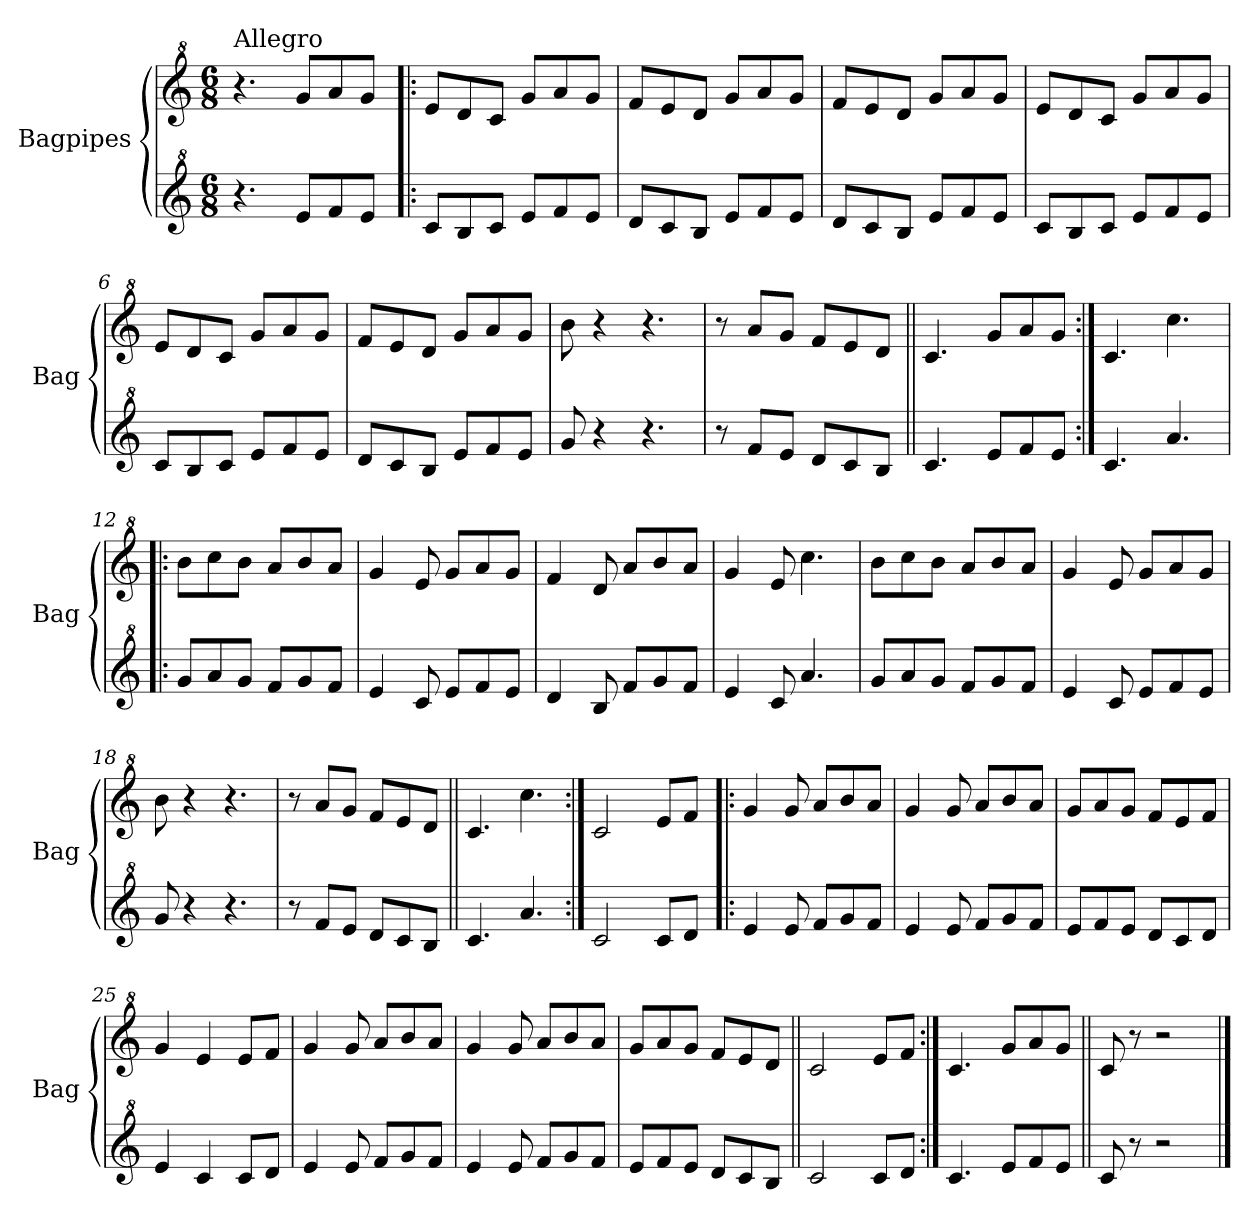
**kern	**kern
*part2	*part1
*staff2	*staff1
*I"Bagpipes	*I"Bagpipes
*I'Bag	*I'Bag
*clefG^2	*clefG^2
*k[]	*k[]
*C:	*C:
*M6/8	*M6/8
=1	=1
!	!LO:TX:a:t=Allegro
4.r	4.r
8ee/L	8gg/L
8ff/	8aa/
8ee/J	8gg/J
=2!|:	=2!|:
8cc/L	8ee/L
8b/	8dd/
8cc/J	8cc/J
8ee/L	8gg/L
8ff/	8aa/
8ee/J	8gg/J
=3	=3
8dd/L	8ff/L
8cc/	8ee/
8b/J	8dd/J
8ee/L	8gg/L
8ff/	8aa/
8ee/J	8gg/J
=4	=4
8dd/L	8ff/L
8cc/	8ee/
8b/J	8dd/J
8ee/L	8gg/L
8ff/	8aa/
8ee/J	8gg/J
=5	=5
8cc/L	8ee/L
8b/	8dd/
8cc/J	8cc/J
8ee/L	8gg/L
8ff/	8aa/
8ee/J	8gg/J
=6	=6
8cc/L	8ee/L
8b/	8dd/
8cc/J	8cc/J
8ee/L	8gg/L
8ff/	8aa/
8ee/J	8gg/J
=7	=7
8dd/L	8ff/L
8cc/	8ee/
8b/J	8dd/J
8ee/L	8gg/L
8ff/	8aa/
8ee/J	8gg/J
=8	=8
8gg/	8bb\
4r	4r
4.r	4.r
!!LO:LB:g=z
=9	=9
8r	8r
8ff/L	8aa/L
8ee/J	8gg/J
8dd/L	8ff/L
8cc/	8ee/
8b/J	8dd/J
=10||	=10||
4.cc/	4.cc/
8ee/L	8gg/L
8ff/	8aa/
8ee/J	8gg/J
=11:|!	=11:|!
4.cc/	4.cc/
4.aa/	4.ccc\
=12!|:	=12!|:
8gg/L	8bb\L
8aa/	8ccc\
8gg/J	8bb\J
8ff/L	8aa/L
8gg/	8bb/
8ff/J	8aa/J
=13	=13
4ee/	4gg/
8cc/	8ee/
8ee/L	8gg/L
8ff/	8aa/
8ee/J	8gg/J
=14	=14
4dd/	4ff/
8b/	8dd/
8ff/L	8aa/L
8gg/	8bb/
8ff/J	8aa/J
=15	=15
4ee/	4gg/
8cc/	8ee/
4.aa/	4.ccc\
=16	=16
8gg/L	8bb\L
8aa/	8ccc\
8gg/J	8bb\J
8ff/L	8aa/L
8gg/	8bb/
8ff/J	8aa/J
!!LO:LB:g=z
=17	=17
4ee/	4gg/
8cc/	8ee/
8ee/L	8gg/L
8ff/	8aa/
8ee/J	8gg/J
=18	=18
8gg/	8bb\
4r	4r
4.r	4.r
=19	=19
8r	8r
8ff/L	8aa/L
8ee/J	8gg/J
8dd/L	8ff/L
8cc/	8ee/
8b/J	8dd/J
=20||	=20||
4.cc/	4.cc/
4.aa/	4.ccc\
=21:|!	=21:|!
2cc/	2cc/
8cc/L	8ee/L
8dd/J	8ff/J
=22!|:	=22!|:
4ee/	4gg/
8ee/	8gg/
8ff/L	8aa/L
8gg/	8bb/
8ff/J	8aa/J
=23	=23
4ee/	4gg/
8ee/	8gg/
8ff/L	8aa/L
8gg/	8bb/
8ff/J	8aa/J
=24	=24
8ee/L	8gg/L
8ff/	8aa/
8ee/J	8gg/J
8dd/L	8ff/L
8cc/	8ee/
8dd/J	8ff/J
=25	=25
4ee/	4gg/
4cc/	4ee/
8cc/L	8ee/L
8dd/J	8ff/J
!!LO:LB:g=z
=26	=26
4ee/	4gg/
8ee/	8gg/
8ff/L	8aa/L
8gg/	8bb/
8ff/J	8aa/J
=27	=27
4ee/	4gg/
8ee/	8gg/
8ff/L	8aa/L
8gg/	8bb/
8ff/J	8aa/J
=28	=28
8ee/L	8gg/L
8ff/	8aa/
8ee/J	8gg/J
8dd/L	8ff/L
8cc/	8ee/
8b/J	8dd/J
=29||	=29||
2cc/	2cc/
8cc/L	8ee/L
8dd/J	8ff/J
=30:|!	=30:|!
4.cc/	4.cc/
8ee/L	8gg/L
8ff/	8aa/
8ee/J	8gg/J
=31||	=31||
8cc/	8cc/
8r	8r
2r	2r
==	==
*-	*-
